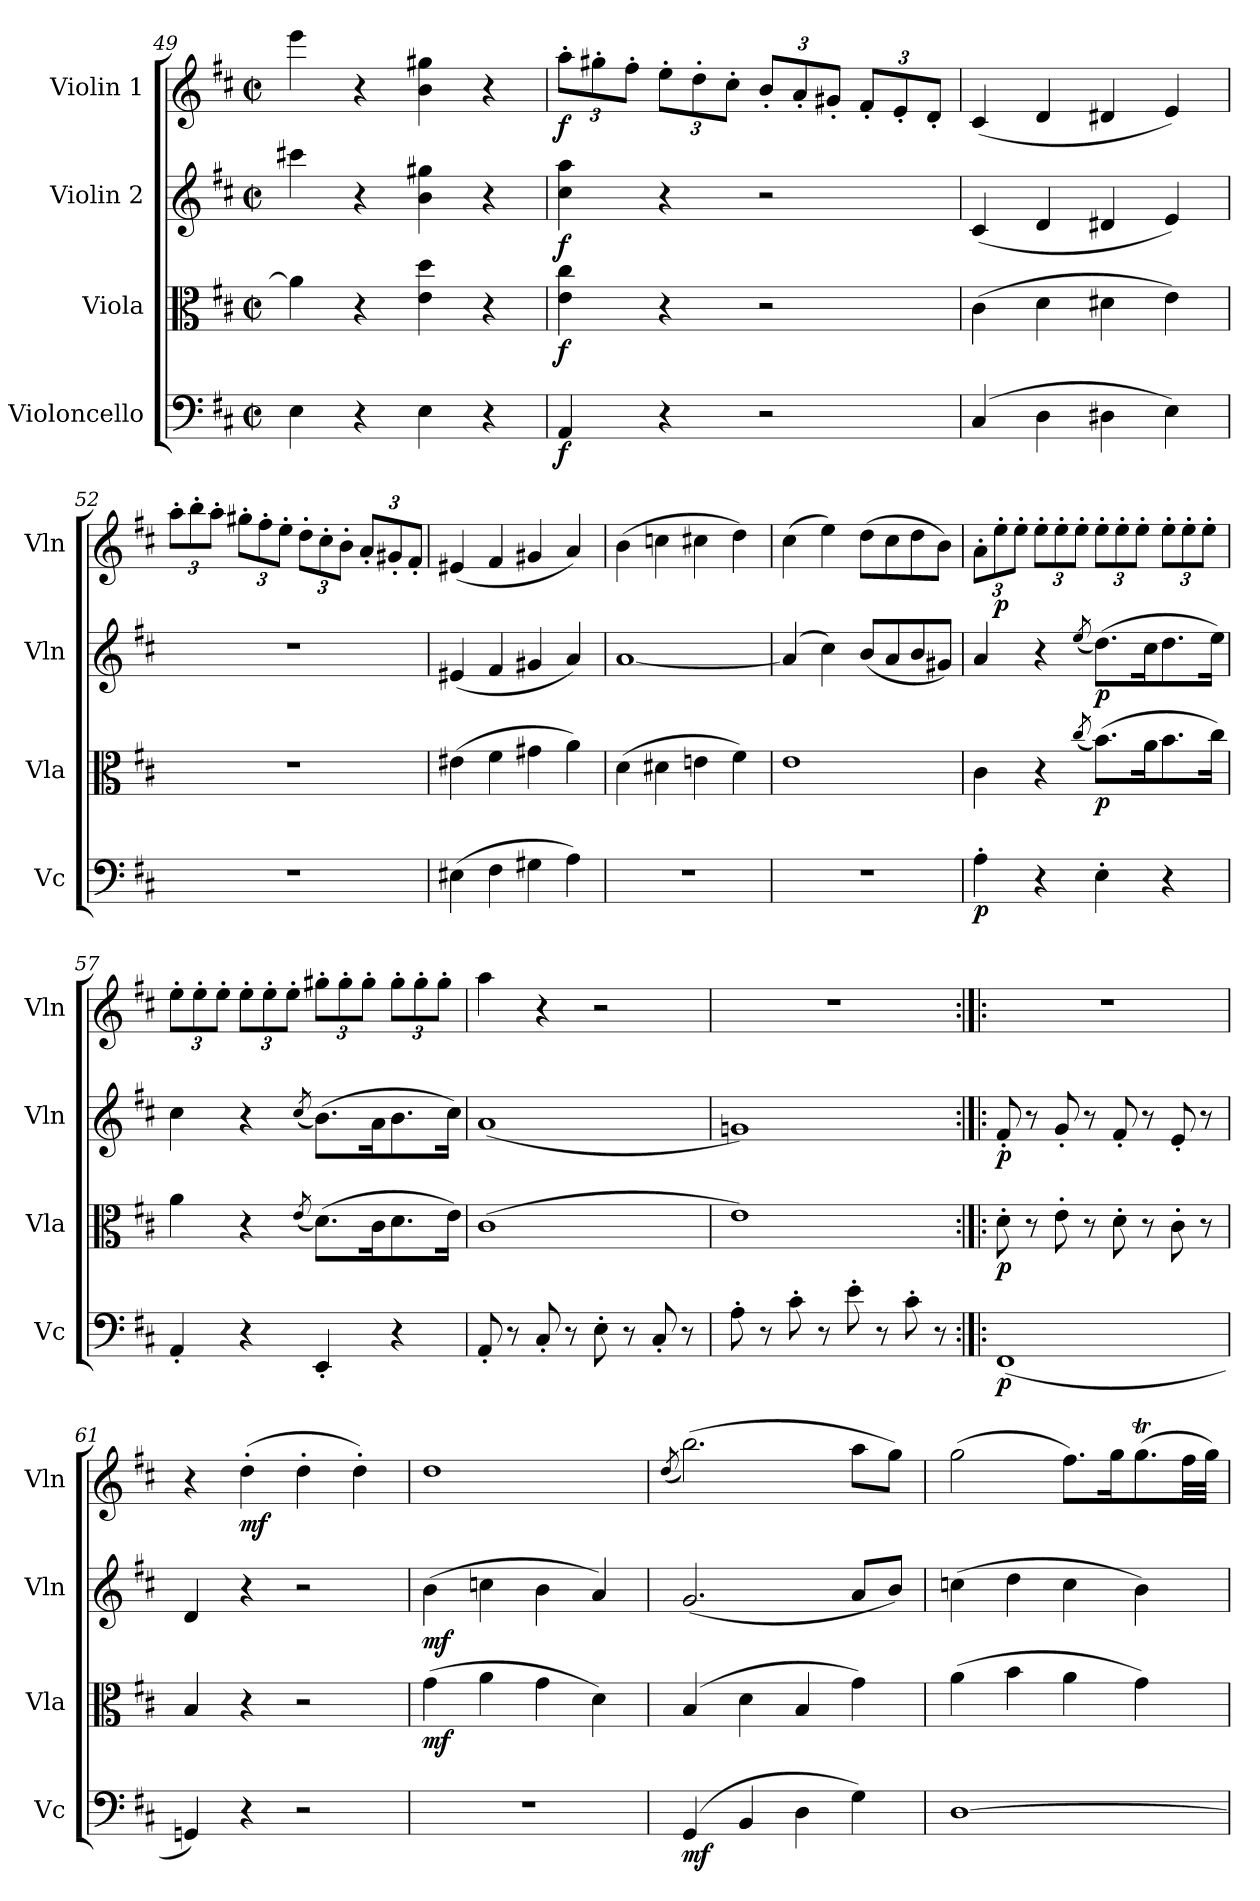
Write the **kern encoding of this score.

**kern	**dynam	**kern	**dynam	**kern	**dynam	**kern	**dynam
*part4	*part4	*part3	*part3	*part2	*part2	*part1	*part1
*staff4	*staff4	*staff3	*staff3	*staff2	*staff2	*staff1	*staff1
*I"Violoncello	*	*I"Viola	*	*I"Violin 2	*	*I"Violin 1	*
*I'Vc	*	*I'Vla	*	*I'Vln	*	*I'Vln	*
*clefF4	*	*clefC3	*	*clefG2	*	*clefG2	*
*k[f#c#]	*	*k[f#c#]	*	*k[f#c#]	*	*k[f#c#]	*
*M2/2	*	*M2/2	*	*M2/2	*	*M2/2	*
*met(c|)	*	*met(c|)	*	*met(c|)	*	*met(c|)	*
=49	=49	=49	=49	=49	=49	=49	=49
4E\	.	4a\]	.	4ccc#X\	.	4eee\	.
4r	.	4r	.	4r	.	4r	.
4E\	.	4e\ 4dd\	.	4b\ 4gg#X\	.	4b\ 4gg#X\	.
4r	.	4r	.	4r	.	4r	.
=50	=50	=50	=50	=50	=50	=50	=50
!	!LO:DY:b	!	!LO:DY:b	!	!LO:DY:b	!	!LO:DY:b
4AA/	f	4e\ 4cc#\	f	4cc#\ 4aa\	f	12aa'\L	f
.	.	.	.	.	.	12gg#X'\	.
.	.	.	.	.	.	12ff#'\J	.
*	*	*	*	*	*	*Xbrackettup	*
4r	.	4r	.	4r	.	12ee'\L	.
.	.	.	.	.	.	12dd'\	.
.	.	.	.	.	.	12cc#'\J	.
2r	.	2r	.	2r	.	12b'/L	.
.	.	.	.	.	.	12a'/	.
.	.	.	.	.	.	12g#X'/J	.
.	.	.	.	.	.	12f#'/L	.
.	.	.	.	.	.	12e'/	.
.	.	.	.	.	.	12d'/J	.
!!LO:LB:g=z
=51	=51	=51	=51	=51	=51	=51	=51
(4C#/	.	(4c#\	.	(4c#/	.	(4c#/	.
4D\	.	4d\	.	4d/	.	4d/	.
4D#X\	.	4d#X\	.	4d#X/	.	4d#X/	.
4E\)	.	4e\)	.	4e/)	.	4e/)	.
=52	=52	=52	=52	=52	=52	=52	=52
*	*	*	*	*	*	*brackettup	*
1r	.	1r	.	1r	.	12aa'\L	.
.	.	.	.	.	.	12bb'\	.
.	.	.	.	.	.	12aa'\J	.
*	*	*	*	*	*	*Xbrackettup	*
.	.	.	.	.	.	12gg#X'\L	.
.	.	.	.	.	.	12ff#'\	.
.	.	.	.	.	.	12ee'\J	.
.	.	.	.	.	.	12dd'\L	.
.	.	.	.	.	.	12cc#'\	.
.	.	.	.	.	.	12b'\J	.
.	.	.	.	.	.	12a'/L	.
.	.	.	.	.	.	12g#X'/	.
.	.	.	.	.	.	12f#'/J	.
=53	=53	=53	=53	=53	=53	=53	=53
(4E#X\	.	(4e#X\	.	(4e#X/	.	(4e#X/	.
4F#\	.	4f#\	.	4f#/	.	4f#/	.
4G#X\	.	4g#X\	.	4g#X/	.	4g#X/	.
4A\)	.	4a\)	.	4a/)	.	4a/)	.
=54	=54	=54	=54	=54	=54	=54	=54
1r	.	(4d\	.	[1a	.	(4b\	.
.	.	4d#X\	.	.	.	4ccn\	.
.	.	4en\	.	.	.	4cc#X\	.
.	.	4f#\)	.	.	.	4dd\)	.
=55	=55	=55	=55	=55	=55	=55	=55
1r	.	1e	.	(4a/]	.	(4cc#\	.
.	.	.	.	4cc#\)	.	4ee\)	.
.	.	.	.	(8b/L	.	(8dd\L	.
.	.	.	.	8a/	.	8cc#\	.
.	.	.	.	8b/	.	8dd\	.
.	.	.	.	8g#X/J)	.	8b\J)	.
!!LO:PB:g=z
=56	=56	=56	=56	=56	=56	=56	=56
*	*	*	*	*	*	*brackettup	*
!	!LO:DY:b	!	!	!	!	!	!
4A'\	p	4c#\	.	4a/	.	12a'\L	.
!	!	!	!	!	!	!	!LO:DY:b
.	.	.	.	.	.	12ee'\	p
.	.	.	.	.	.	12ee'\J	.
*	*	*	*	*	*	*Xbrackettup	*
4r	.	4r	.	4r	.	12ee'\L	.
.	.	.	.	.	.	12ee'\	.
.	.	.	.	.	.	12ee'\J	.
.	.	(8qcc#/	.	(8qee/	.	.	.
!	!	!	!LO:DY:b	!	!LO:DY:b	!	!
4E'\	.	(>8.b\L)	p	(>8.dd\L)	p	12ee'\L	.
.	.	.	.	.	.	12ee'\	.
.	.	.	.	.	.	12ee'\J	.
.	.	16a\K	.	16cc#\K	.	.	.
4r	.	8.b\	.	8.dd\	.	12ee'\L	.
.	.	.	.	.	.	12ee'\	.
.	.	.	.	.	.	12ee'\J	.
.	.	16cc#\Jk)	.	16ee\Jk)	.	.	.
=57	=57	=57	=57	=57	=57	=57	=57
4AA'/	.	4a\	.	4cc#\	.	12ee'\L	.
.	.	.	.	.	.	12ee'\	.
.	.	.	.	.	.	12ee'\J	.
4r	.	4r	.	4r	.	12ee'\L	.
.	.	.	.	.	.	12ee'\	.
.	.	.	.	.	.	12ee'\J	.
.	.	(8qe/	.	(8qcc#/	.	.	.
4EE'/	.	(8.d\L)	.	(8.b\L)	.	12gg#X'\L	.
.	.	.	.	.	.	12gg#'\	.
.	.	.	.	.	.	12gg#'\J	.
.	.	16c#\K	.	16a\K	.	.	.
4r	.	8.d\	.	8.b\	.	12gg#'\L	.
.	.	.	.	.	.	12gg#'\	.
.	.	.	.	.	.	12gg#'\J	.
.	.	16e\Jk)	.	16cc#\Jk)	.	.	.
=58	=58	=58	=58	=58	=58	=58	=58
8AA'/	.	(1c#	.	(1a	.	4aa\	.
8r	.	.	.	.	.	.	.
8C#'/	.	.	.	.	.	4r	.
8r	.	.	.	.	.	.	.
8E'\	.	.	.	.	.	2r	.
8r	.	.	.	.	.	.	.
8C#'/	.	.	.	.	.	.	.
8r	.	.	.	.	.	.	.
!!LO:LB:g=z
=59	=59	=59	=59	=59	=59	=59	=59
8A'\	.	1e)	.	1gn)	.	1r	.
8r	.	.	.	.	.	.	.
8c#'\	.	.	.	.	.	.	.
8r	.	.	.	.	.	.	.
8e'\	.	.	.	.	.	.	.
8r	.	.	.	.	.	.	.
8c#'\	.	.	.	.	.	.	.
8r	.	.	.	.	.	.	.
!!LO:LB:g=z
=60:|!|:	=60:|!|:	=60:|!|:	=60:|!|:	=60:|!|:	=60:|!|:	=60:|!|:	=60:|!|:
!	!LO:DY:b	!	!LO:DY:b	!	!LO:DY:b	!	!
(1FF#	p	8d'\	p	8f#'/	p	1r	.
.	.	8r	.	8r	.	.	.
.	.	8e'\	.	8g'/	.	.	.
.	.	8r	.	8r	.	.	.
.	.	8d'\	.	8f#'/	.	.	.
.	.	8r	.	8r	.	.	.
.	.	8c#'\	.	8e'/	.	.	.
.	.	8r	.	8r	.	.	.
=61	=61	=61	=61	=61	=61	=61	=61
4GGn/)	.	4B/	.	4d/	.	4r	.
!	!	!	!	!	!	!	!LO:DY:b
4r	.	4r	.	4r	.	(4dd'\	mf
2r	.	2r	.	2r	.	4dd'\	.
.	.	.	.	.	.	4dd'\)	.
=62	=62	=62	=62	=62	=62	=62	=62
!	!	!	!LO:DY:b	!	!LO:DY:b	!	!
1r	.	(4g\	mf	(4b\	mf	1dd	.
.	.	4a\	.	4ccn\	.	.	.
.	.	4g\	.	4b\	.	.	.
.	.	4d\)	.	4a/)	.	.	.
=63	=63	=63	=63	=63	=63	=63	=63
.	.	.	.	.	.	(8qdd/	.
!	!LO:DY:b	!	!	!	!	!	!
(4GG/	mf	(4B/	.	(2.g/	.	(2.bb\)	.
4BB/	.	4d\	.	.	.	.	.
4D\	.	4B/	.	.	.	.	.
4G\)	.	4g\)	.	8a/L	.	8aa\L	.
.	.	.	.	8b/J)	.	8gg\J)	.
=64	=64	=64	=64	=64	=64	=64	=64
[1D	.	(4a\	.	(4ccn\	.	(2gg\	.
.	.	4b\	.	4dd\	.	.	.
.	.	4a\	.	4cc\	.	8.ff#\L)	.
.	.	.	.	.	.	16gg\K	.
.	.	4g\)	.	4b\)	.	(8.ggT\	.
.	.	.	.	.	.	32ff#\LL	.
.	.	.	.	.	.	32gg\JJJ)	.
=	=	=	=	=	=	=	=
*-	*-	*-	*-	*-	*-	*-	*-
